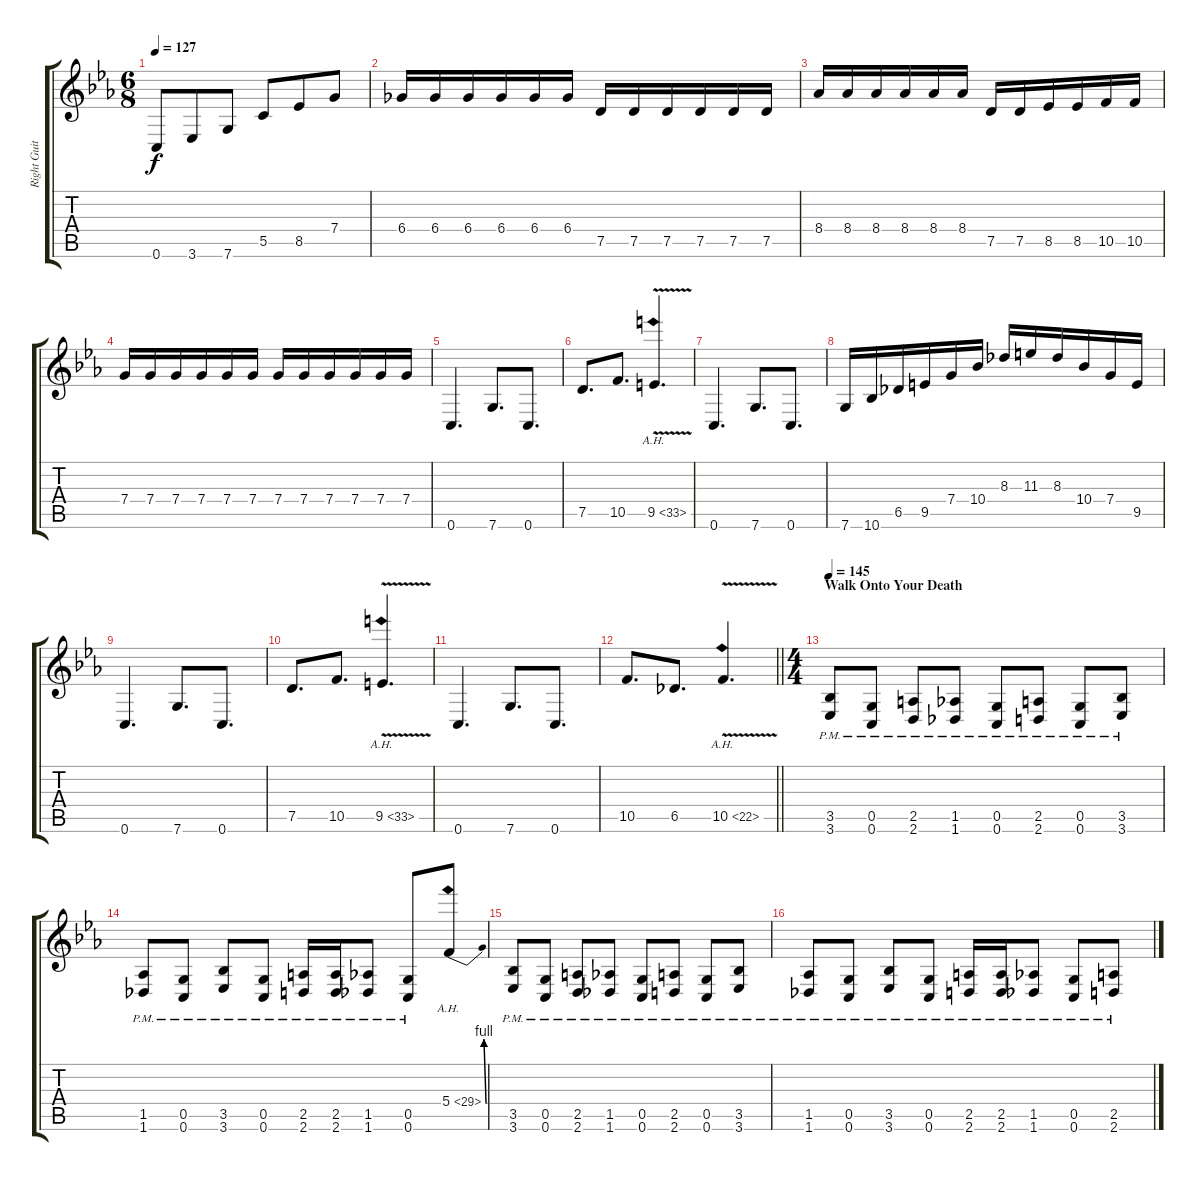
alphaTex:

\track ("Right Guitar" "Right Guit") {instrument distortionguitar}
\staff {score tabs}
\tuning (D4 A3 F3 C3 G2 C2) {hide}
\ts (6 8)
\tempo 127
\clef g2
\ks eb
0.6.8{dy f} 3.6.8 7.6.8 5.5.8 8.5.8 7.4.8 |
6.4.16 6.4.16 6.4.16 6.4.16 6.4.16 6.4.16 7.5.16 7.5.16 7.5.16 7.5.16 7.5.16 7.5.16 |
8.4.16 8.4.16 8.4.16 8.4.16 8.4.16 8.4.16 7.5.16 7.5.16 8.5.16 8.5.16 10.5.16 10.5.16 |
7.4.16 7.4.16 7.4.16 7.4.16 7.4.16 7.4.16 7.4.16 7.4.16 7.4.16 7.4.16 7.4.16 7.4.16 |
0.6.4{d} 7.6.8{d} 0.6.8{d} |
7.5.8{d} 10.5.8{d} 9.5{ah 24 v}.4{d} |
0.6.4{d} 7.6.8{d} 0.6.8{d} |
7.6.16 10.6.16 6.5.16 9.5.16 7.4.16 10.4.16 8.3.16 11.3.16 8.3.16 10.4.16 7.4.16 9.5.16 |
0.6.4{d} 7.6.8{d} 0.6.8{d} |
7.5.8{d} 10.5.8{d} 9.5{ah 24 v}.4{d} |
0.6.4{d} 7.6.8{d} 0.6.8{d} |
\barLineRight lightlight
10.5.8{d} 6.5.8{d} 10.5{ah 12 v}.4{d} |
\ts (4 4)
\section ("" "Walk Onto Your Death")
\tempo 145
(3.5{pm} 3.6{pm}).8 (0.5{pm} 0.6{pm}).8 (2.5{pm} 2.6{pm}).8 (1.5{pm} 1.6{pm}).8 (0.5{pm} 0.6{pm}).8 (2.5{pm} 2.6{pm}).8 (0.5{pm} 0.6{pm}).8 (3.5{pm} 3.6{pm}).8 |
(1.5{pm} 1.6{pm}).8 (0.5{pm} 0.6{pm}).8 (3.5{pm} 3.6{pm}).8 (0.5{pm} 0.6{pm}).8 (2.5{pm} 2.6{pm}).16 (2.5{pm} 2.6{pm}).16 (1.5{pm} 1.6{pm}).8 (0.5{pm} 0.6{pm}).8 5.4{be (bend 0 0 60 4) ah 24}.8 |
(3.5{pm} 3.6{pm}).8 (0.5{pm} 0.6{pm}).8 (2.5{pm} 2.6{pm}).8 (1.5{pm} 1.6{pm}).8 (0.5{pm} 0.6{pm}).8 (2.5{pm} 2.6{pm}).8 (0.5{pm} 0.6{pm}).8 (3.5{pm} 3.6{pm}).8 |
(1.5{pm} 1.6{pm}).8 (0.5{pm} 0.6{pm}).8 (3.5{pm} 3.6{pm}).8 (0.5{pm} 0.6{pm}).8 (2.5{pm} 2.6{pm}).16 (2.5{pm} 2.6{pm}).16 (1.5{pm} 1.6{pm}).8 (0.5{pm} 0.6{pm}).8 (2.5{pm} 2.6{pm}).8
